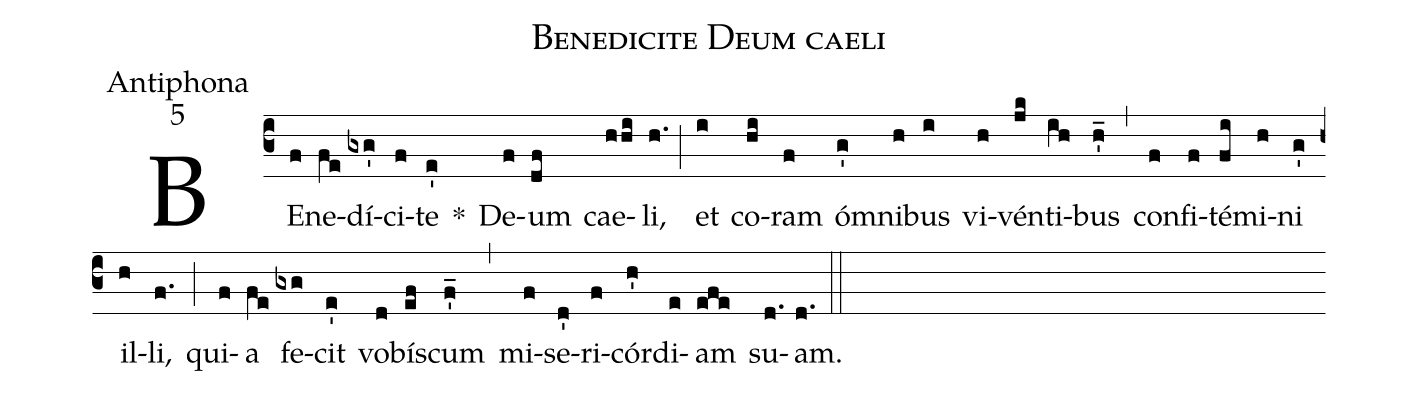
name:Benedicite Deum caeli;
office-part:Antiphona;
mode:5;
%%
(c3) BE(f)ne(fe)dí(gxg')ci(f)te(e') *() De(f)um(df) cae(hhi)li,(h.) (;) et(i) co(hi)ram(f) ó(g')mni(h)bus(i) vi(h)vén(jk)ti(ih)bus(h'_) (,) con(f)fi(f)té(fi)mi(h)ni(g') il(h)li,(f.) (;) qui(f)a(fe) fe(gxg)cit(e') vo(d)bí(ef)scum(f'_) (,) mi(f)se(d')ri(f)cór(h')di(e)am(efe) su(d.)am.(d.) (::)
